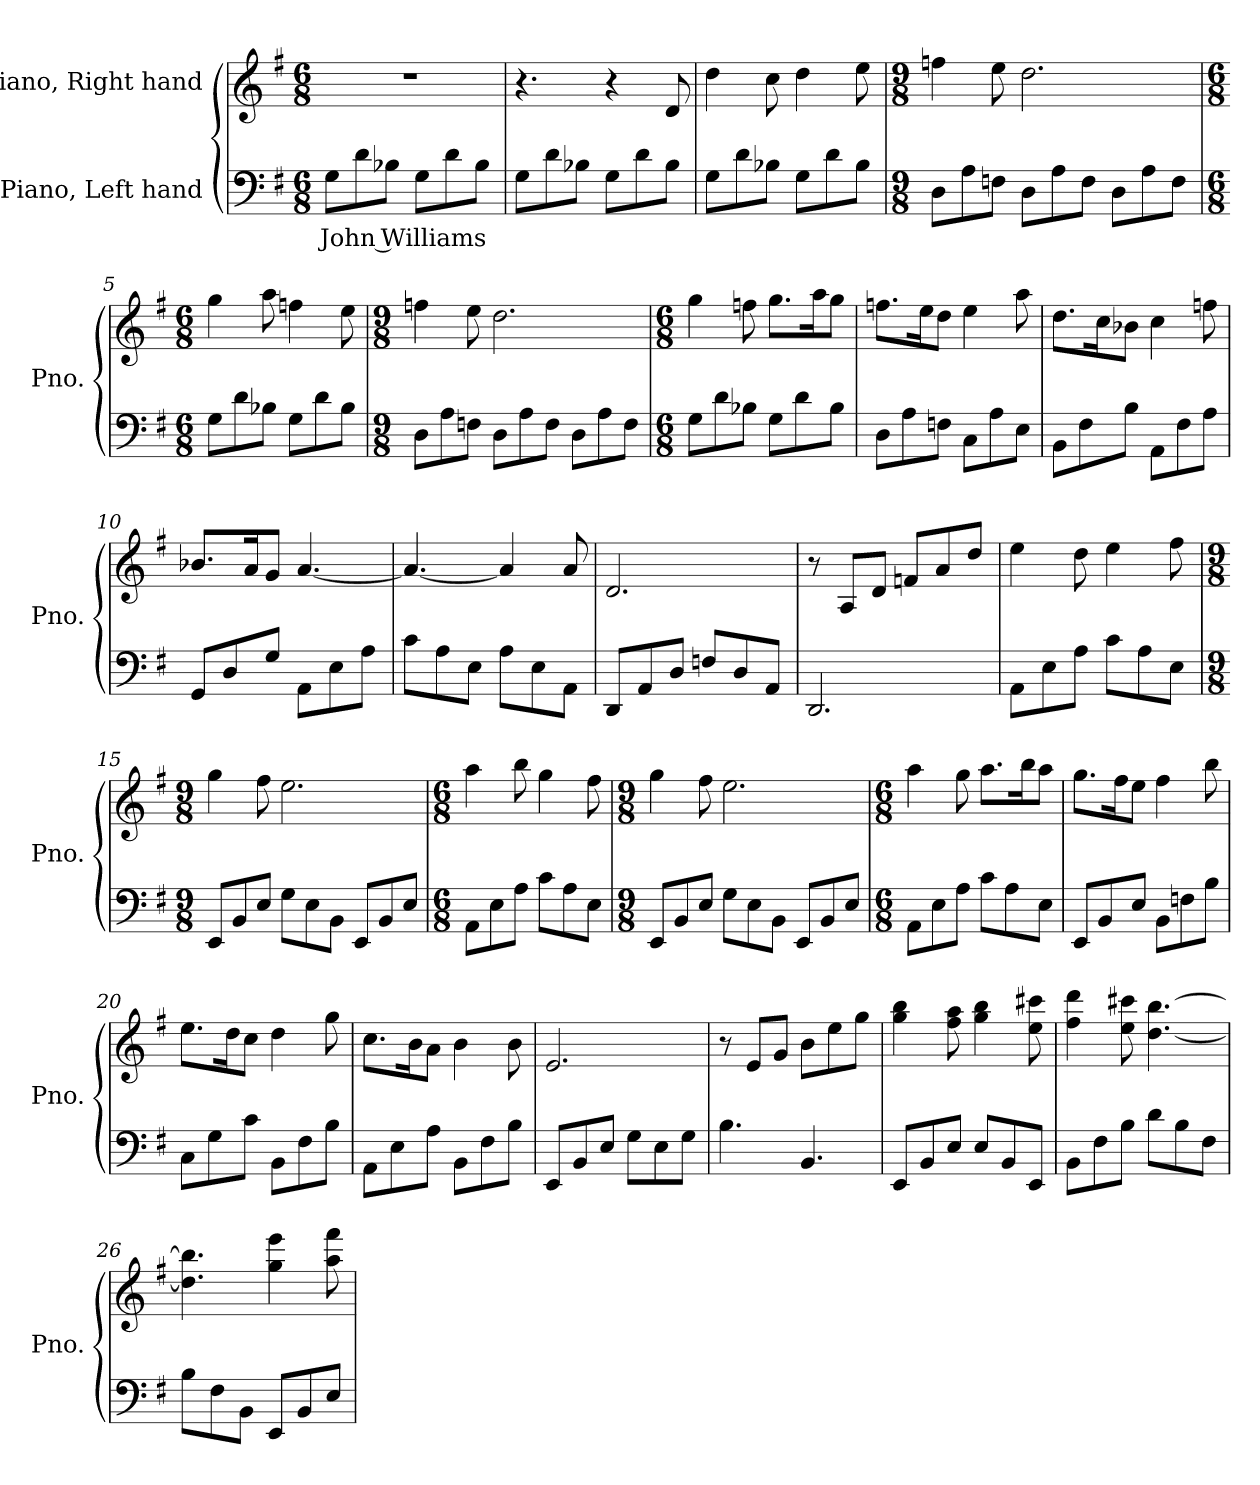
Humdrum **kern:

**kern	**text	**kern
*part2	*part2	*part1
*staff2	*staff2	*staff1
*I"Piano, Left hand	*	*I"Piano, Right hand
*I'Pno.	*	*I'Pno.
*clefF4	*	*clefG2
*k[f#]	*	*k[f#]
*M6/8	*	*M6/8
*MM120	*	*MM120
=1	=1	=1
!	!LO:LY:b	!
8G\L	John Williams	2.r
8d\	.	.
8B-X\J	.	.
8G\L	.	.
8d\	.	.
8B-\J	.	.
=2	=2	=2
8G\L	.	4.r
8d\	.	.
8B-X\J	.	.
8G\L	.	4r
8d\	.	.
8B-\J	.	8d/
=3	=3	=3
8G\L	.	4dd\
8d\	.	.
8B-X\J	.	8cc\
8G\L	.	4dd\
8d\	.	.
8B-\J	.	8ee\
!!LO:LB:g=z
=4	=4	=4
*M9/8	*	*M9/8
8D\L	.	4ffn\
8A\	.	.
8Fn\J	.	8ee\
8D\L	.	2.dd\
8A\	.	.
8F\J	.	.
8D\L	.	.
8A\	.	.
8F\J	.	.
=5	=5	=5
*M6/8	*	*M6/8
8G\L	.	4gg\
8d\	.	.
8B-X\J	.	8aa\
8G\L	.	4ffn\
8d\	.	.
8B-\J	.	8ee\
=6	=6	=6
*M9/8	*	*M9/8
8D\L	.	4ffn\
8A\	.	.
8Fn\J	.	8ee\
8D\L	.	2.dd\
8A\	.	.
8F\J	.	.
8D\L	.	.
8A\	.	.
8F\J	.	.
=7	=7	=7
*M6/8	*	*M6/8
8G\L	.	4gg\
8d\	.	.
8B-X\J	.	8ffn\
8G\L	.	8.gg\L
8d\	.	.
.	.	16aa\K
8B-\J	.	8gg\J
!!LO:LB:g=z
=8	=8	=8
8D\L	.	8.ffn\L
8A\	.	.
.	.	16ee\K
8Fn\J	.	8dd\J
8C\L	.	4ee\
8A\	.	.
8E\J	.	8aa\
=9	=9	=9
8BB\L	.	8.dd\L
8F#\	.	.
.	.	16cc\K
8B\J	.	8b-X\J
8AA\L	.	4cc\
8F#\	.	.
8A\J	.	8ffn\
=10	=10	=10
8GG/L	.	8.b-X/L
8D/	.	.
.	.	16a/K
8G/J	.	8g/J
8AA\L	.	[4.a/
8E\	.	.
8A\J	.	.
=11	=11	=11
8c\L	.	4.a/_
8A\	.	.
8E\J	.	.
8A\L	.	4a/]
8E\	.	.
8AA\J	.	8a/
=12	=12	=12
8DD/L	.	2.d/
8AA/	.	.
8D/J	.	.
8Fn/L	.	.
8D/	.	.
8AA/J	.	.
!!LO:LB:g=z
=13	=13	=13
2.DD/	.	8r
.	.	8A/L
.	.	8d/J
.	.	8fn/L
.	.	8a/
.	.	8dd/J
=14	=14	=14
8AA\L	.	4ee\
8E\	.	.
8A\J	.	8dd\
8c\L	.	4ee\
8A\	.	.
8E\J	.	8ff#\
=15	=15	=15
*M9/8	*	*M9/8
8EE/L	.	4gg\
8BB/	.	.
8E/J	.	8ff#\
8G\L	.	2.ee\
8E\	.	.
8BB\J	.	.
8EE/L	.	.
8BB/	.	.
8E/J	.	.
=16	=16	=16
*M6/8	*	*M6/8
8AA\L	.	4aa\
8E\	.	.
8A\J	.	8bb\
8c\L	.	4gg\
8A\	.	.
8E\J	.	8ff#\
=17	=17	=17
*M9/8	*	*M9/8
8EE/L	.	4gg\
8BB/	.	.
8E/J	.	8ff#\
8G\L	.	2.ee\
8E\	.	.
8BB\J	.	.
8EE/L	.	.
8BB/	.	.
8E/J	.	.
!!LO:LB:g=z
=18	=18	=18
*M6/8	*	*M6/8
8AA\L	.	4aa\
8E\	.	.
8A\J	.	8gg\
8c\L	.	8.aa\L
8A\	.	.
.	.	16bb\K
8E\J	.	8aa\J
=19	=19	=19
8EE/L	.	8.gg\L
8BB/	.	.
.	.	16ff#\K
8E/J	.	8ee\J
8BB\L	.	4ff#\
8Fn\	.	.
8B\J	.	8bb\
=20	=20	=20
8C\L	.	8.ee\L
8G\	.	.
.	.	16dd\K
8c\J	.	8cc\J
8BB\L	.	4dd\
8F#\	.	.
8B\J	.	8gg\
=21	=21	=21
8AA\L	.	8.cc\L
8E\	.	.
.	.	16b\K
8A\J	.	8a\J
8BB\L	.	4b\
8F#\	.	.
8B\J	.	8b\
=22	=22	=22
8EE/L	.	2.e/
8BB/	.	.
8E/J	.	.
8G\L	.	.
8E\	.	.
8G\J	.	.
!!LO:LB:g=z
=23	=23	=23
4.B\	.	8r
.	.	8e/L
.	.	8g/J
4.BB/	.	8b\L
.	.	8ee\
.	.	8gg\J
=24	=24	=24
8EE/L	.	4gg\ 4bb\
8BB/	.	.
8E/J	.	8ff#\ 8aa\
8E/L	.	4gg\ 4bb\
8BB/	.	.
8EE/J	.	8ee\ 8ccc#X\
=25	=25	=25
8BB\L	.	4ff#\ 4ddd\
8F#\	.	.
8B\J	.	8ee\ 8ccc#X\
8d\L	.	[4.dd\ [4.bb\
8B\	.	.
8F#\J	.	.
=26	=26	=26
8B\L	.	4.dd\] 4.bb\]
8F#\	.	.
8BB\J	.	.
8EE/L	.	4gg\ 4eee\
8BB/	.	.
8E/J	.	8aa\ 8fff#\
=	=	=
*-	*-	*-
